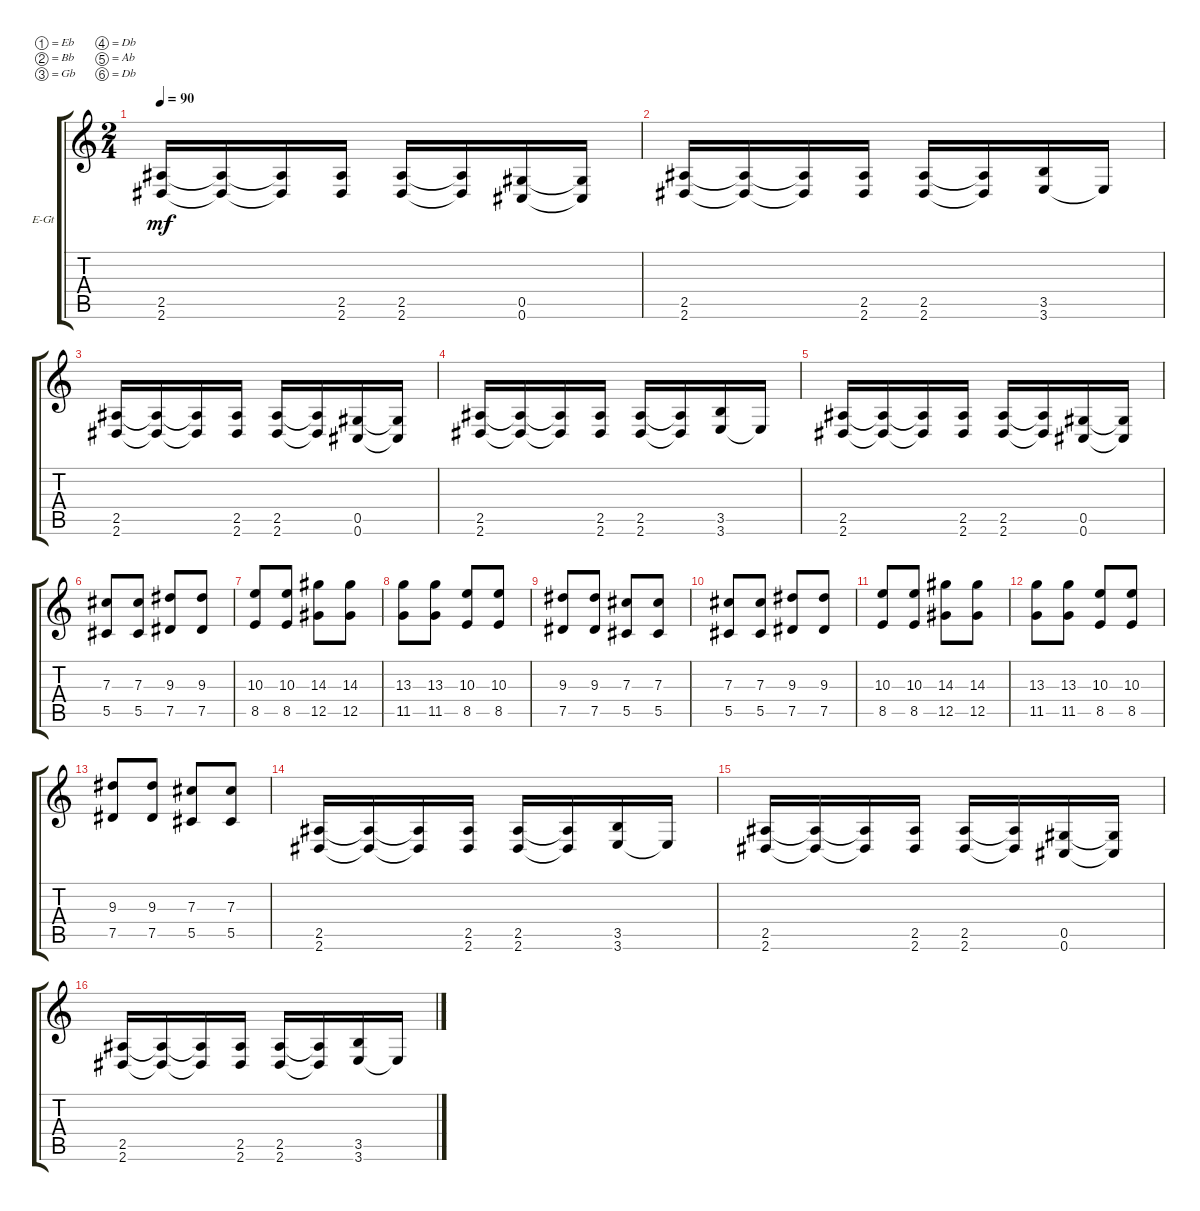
\defaultSystemsLayout 4
\bracketExtendMode groupsimilarinstruments
\firstSystemTrackNameOrientation horizontal
\otherSystemsTrackNameOrientation horizontal
\track ("Electric Guitar" "E-Gt") {instrument distortionguitar}
\staff {score tabs}
\tuning (Eb4 Bb3 Gb3 Db3 Ab2 Db2)
\ts (2 4)
\tempo 90
\clef g2
\ks c
(2.6 2.5).16{dy mf} (2.6{t} 2.5{t}).16 (2.6{t} 2.5{t}).16 (2.6 2.5).16 (2.6 2.5).16 (2.6{t} 2.5{t}).16 (0.6 0.5).16 (0.6{t} 0.5{t}).16 |
(2.6 2.5).16 (2.6{t} 2.5{t}).16 (2.6{t} 2.5{t}).16 (2.6 2.5).16 (2.6 2.5).16 (2.6{t} 2.5{t}).16 (3.6 3.5).16 3.6{t}.16 |
(2.6 2.5).16 (2.6{t} 2.5{t}).16 (2.6{t} 2.5{t}).16 (2.6 2.5).16 (2.6 2.5).16 (2.6{t} 2.5{t}).16 (0.6 0.5).16 (0.6{t} 0.5{t}).16 |
(2.6 2.5).16 (2.6{t} 2.5{t}).16 (2.6{t} 2.5{t}).16 (2.6 2.5).16 (2.6 2.5).16 (2.6{t} 2.5{t}).16 (3.6 3.5).16 3.6{t}.16 |
(2.6 2.5).16 (2.6{t} 2.5{t}).16 (2.6{t} 2.5{t}).16 (2.6 2.5).16 (2.6 2.5).16 (2.6{t} 2.5{t}).16 (0.6 0.5).16 (0.6{t} 0.5{t}).16 |
(5.5 7.3).8 (5.5 7.3).8 (7.5 9.3).8 (7.5 9.3).8 |
(8.5 10.3).8 (8.5 10.3).8 (12.5 14.3).8 (12.5 14.3).8 |
(11.5 13.3).8 (11.5 13.3).8 (8.5 10.3).8 (8.5 10.3).8 |
(7.5 9.3).8 (7.5 9.3).8 (5.5 7.3).8 (5.5 7.3).8 |
(5.5 7.3).8 (5.5 7.3).8 (7.5 9.3).8 (7.5 9.3).8 |
(8.5 10.3).8 (8.5 10.3).8 (12.5 14.3).8 (12.5 14.3).8 |
(11.5 13.3).8 (11.5 13.3).8 (8.5 10.3).8 (8.5 10.3).8 |
(7.5 9.3).8 (7.5 9.3).8 (5.5 7.3).8 (5.5 7.3).8 |
(2.6 2.5).16 (2.6{t} 2.5{t}).16 (2.6{t} 2.5{t}).16 (2.6 2.5).16 (2.6 2.5).16 (2.6{t} 2.5{t}).16 (3.6 3.5).16 3.6{t}.16 |
(2.6 2.5).16 (2.6{t} 2.5{t}).16 (2.6{t} 2.5{t}).16 (2.6 2.5).16 (2.6 2.5).16 (2.6{t} 2.5{t}).16 (0.6 0.5).16 (0.6{t} 0.5{t}).16 |
(2.6 2.5).16 (2.6{t} 2.5{t}).16 (2.6{t} 2.5{t}).16 (2.6 2.5).16 (2.6 2.5).16 (2.6{t} 2.5{t}).16 (3.6 3.5).16 3.6{t}.16
